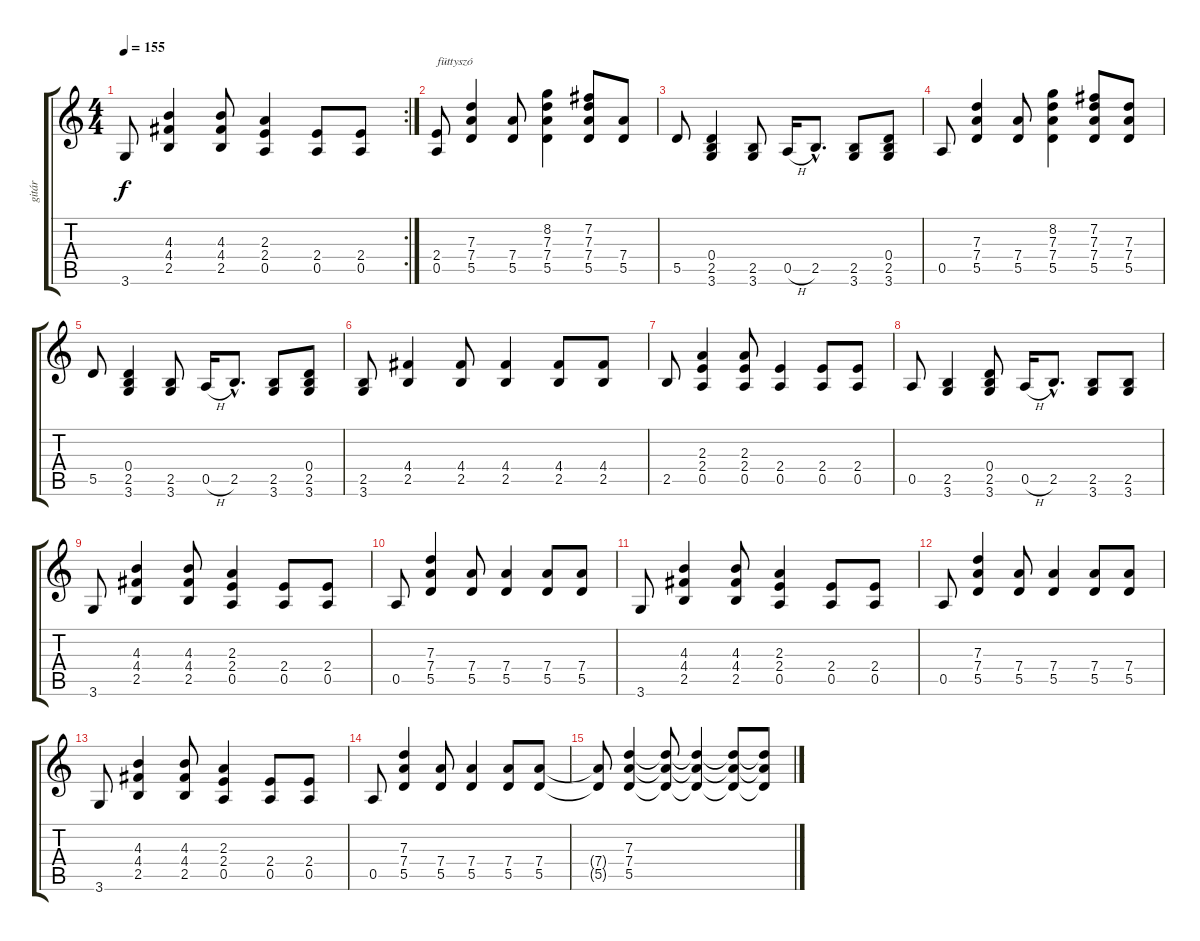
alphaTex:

\track ("gitár" "gitár") {instrument acousticguitarsteel}
\staff {score tabs}
\tuning (E4 B3 G3 D3 A2 E2) {hide}
\rc 2
\ts (4 4)
\tempo 155
\clef g2
\ks c
3.6.8{dy f} (4.3 4.4 2.5).4 (4.3 4.4 2.5).8 (2.3 2.4 0.5).4 (2.4 0.5).8 (2.4 0.5).8 |
(2.4 0.5).8{txt "füttyszó"} (7.3 7.4 5.5).4 (7.4 5.5).8 (8.2 7.3 7.4 5.5).4 (7.2 7.3 7.4 5.5).8 (7.4 5.5).8 |
5.5.8 (0.4 2.5 3.6).4 (2.5 3.6).8 0.5{h}.16 2.5{hac}.8{d} (2.5 3.6).8 (0.4 2.5 3.6).8 |
0.5.8 (7.3 7.4 5.5).4 (7.4 5.5).8 (8.2 7.3 7.4 5.5).4 (7.2 7.3 7.4 5.5).8 (7.3 7.4 5.5).8 |
5.5.8 (0.4 2.5 3.6).4 (2.5 3.6).8 0.5{h}.16 2.5{hac}.8{d} (2.5 3.6).8 (0.4 2.5 3.6).8 |
(2.5 3.6).8 (4.4 2.5).4 (4.4 2.5).8 (4.4 2.5).4 (4.4 2.5).8 (4.4 2.5).8 |
2.5.8 (2.3 2.4 0.5).4 (2.3 2.4 0.5).8 (2.4 0.5).4 (2.4 0.5).8 (2.4 0.5).8 |
0.5.8 (2.5 3.6).4 (0.4 2.5 3.6).8 0.5{h}.16 2.5{hac}.8{d} (2.5 3.6).8 (2.5 3.6).8 |
3.6.8 (4.3 4.4 2.5).4 (4.3 4.4 2.5).8 (2.3 2.4 0.5).4 (2.4 0.5).8 (2.4 0.5).8 |
0.5.8 (7.3 7.4 5.5).4 (7.4 5.5).8 (7.4 5.5).4 (7.4 5.5).8 (7.4 5.5).8 |
3.6.8 (4.3 4.4 2.5).4 (4.3 4.4 2.5).8 (2.3 2.4 0.5).4 (2.4 0.5).8 (2.4 0.5).8 |
0.5.8 (7.3 7.4 5.5).4 (7.4 5.5).8 (7.4 5.5).4 (7.4 5.5).8 (7.4 5.5).8 |
3.6.8 (4.3 4.4 2.5).4 (4.3 4.4 2.5).8 (2.3 2.4 0.5).4 (2.4 0.5).8 (2.4 0.5).8 |
0.5.8 (7.3 7.4 5.5).4 (7.4 5.5).8 (7.4 5.5).4 (7.4 5.5).8 (7.4 5.5).8 |
(7.4{t} 5.5{t}).8 (7.3 7.4 5.5).4 (7.3{t} 7.4{t} 5.5{t}).8 (7.3{t} 7.4{t} 5.5{t}).4 (7.3{t} 7.4{t} 5.5{t}).8 (7.3{t} 7.4{t} 5.5{t}).8
